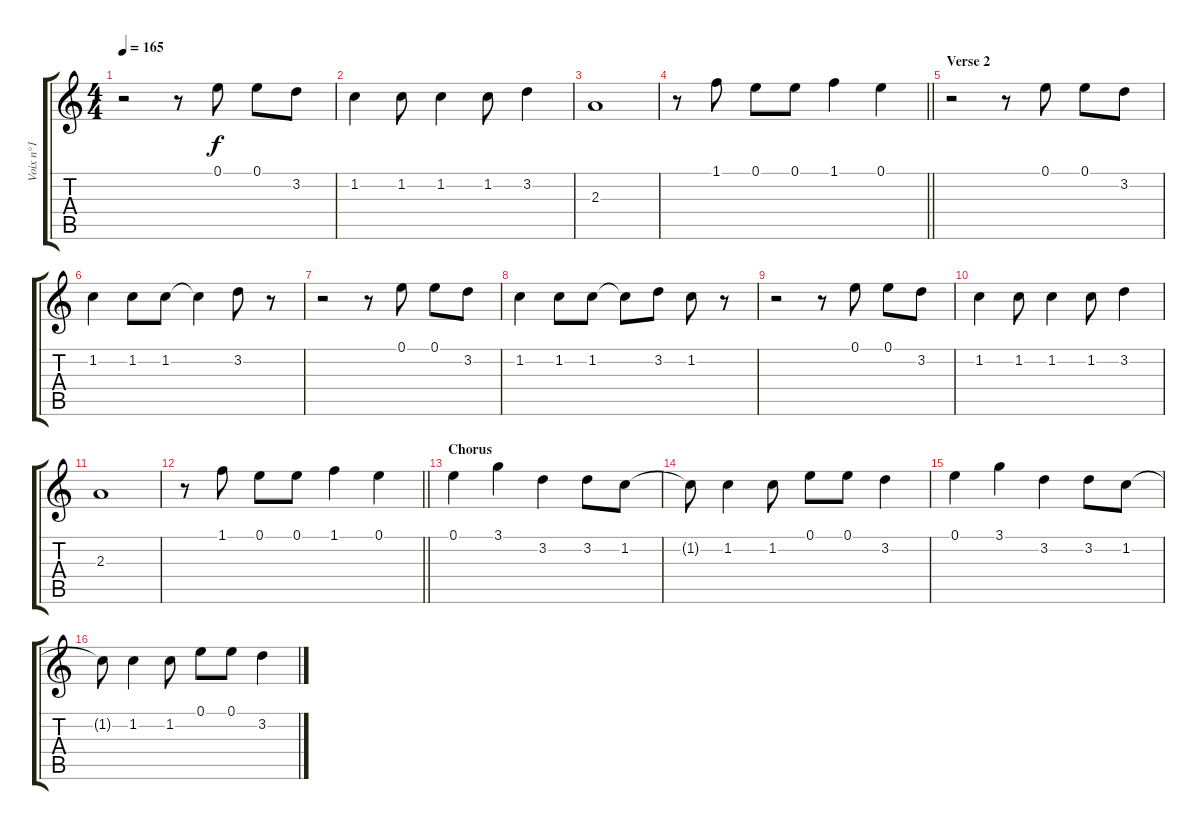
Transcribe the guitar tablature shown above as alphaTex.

\track ("Voix n°1" "Voix n°1") {instrument electricguitarjazz}
\staff {score tabs}
\tuning (E4 B3 G3 D3 A2 E2) {hide}
\ts (4 4)
\tempo 165
\clef g2
\ks c
r.2{dy f} r.8 0.1.8 0.1.8 3.2.8 |
1.2.4 1.2.8 1.2.4 1.2.8 3.2.4 |
2.3.1 |
\barLineRight lightlight
r.8 1.1.8 0.1.8 0.1.8 1.1.4 0.1.4 |
\section ("" "Verse 2")
r.2 r.8 0.1.8 0.1.8 3.2.8 |
1.2.4 1.2.8 1.2.8 1.2{t}.4 3.2.8 r.8 |
r.2 r.8 0.1.8 0.1.8 3.2.8 |
1.2.4 1.2.8 1.2.8 1.2{t}.8 3.2.8 1.2.8 r.8 |
r.2 r.8 0.1.8 0.1.8 3.2.8 |
1.2.4 1.2.8 1.2.4 1.2.8 3.2.4 |
2.3.1 |
\barLineRight lightlight
r.8 1.1.8 0.1.8 0.1.8 1.1.4 0.1.4 |
\section ("" "Chorus")
0.1.4 3.1.4 3.2.4 3.2.8 1.2.8 |
1.2{t}.8 1.2.4 1.2.8 0.1.8 0.1.8 3.2.4 |
0.1.4 3.1.4 3.2.4 3.2.8 1.2.8 |
1.2{t}.8 1.2.4 1.2.8 0.1.8 0.1.8 3.2.4
